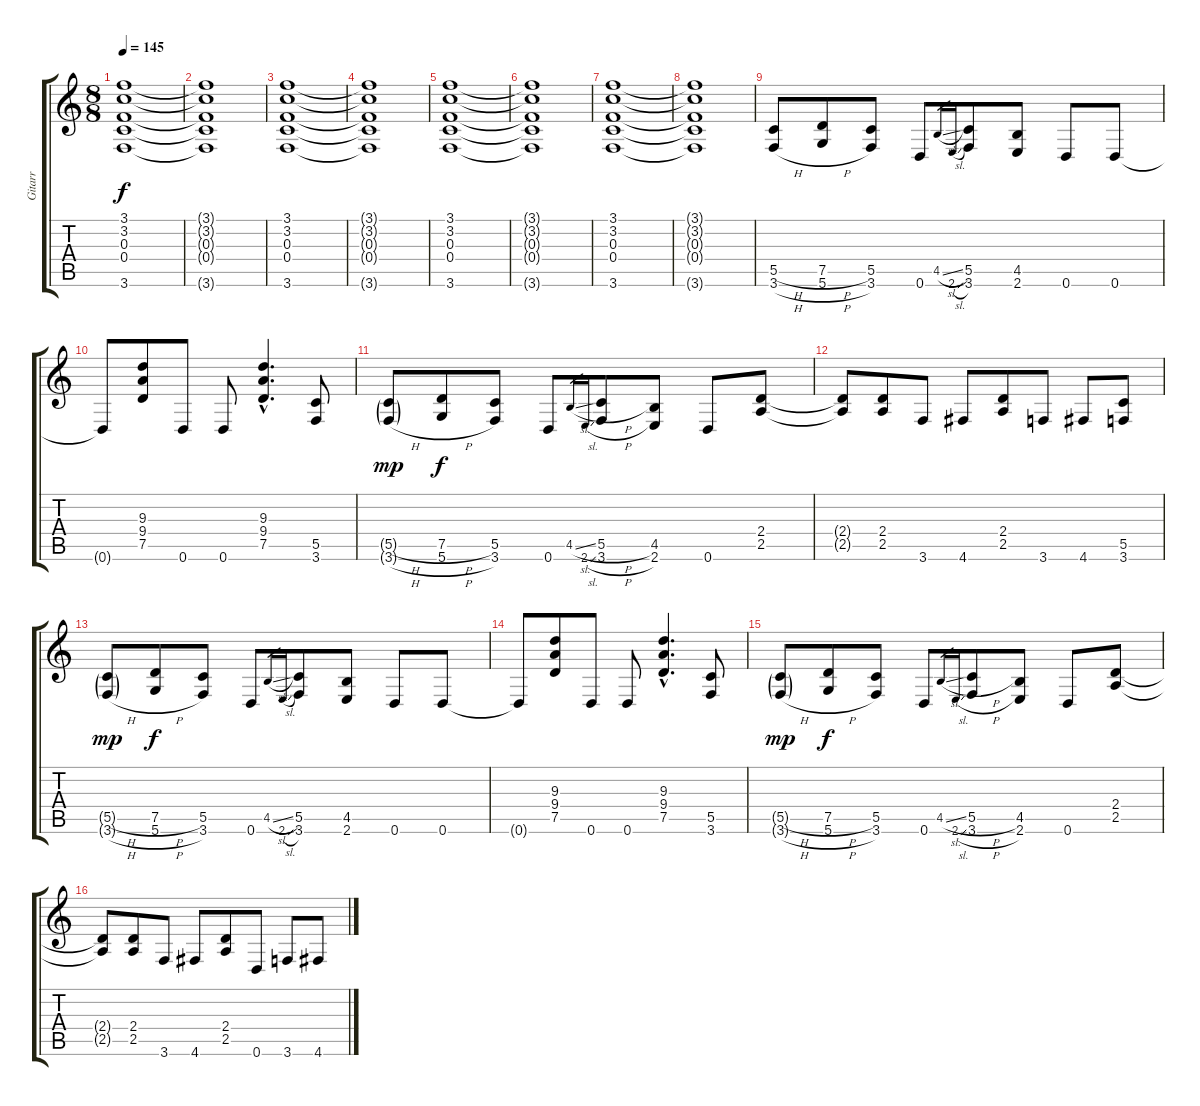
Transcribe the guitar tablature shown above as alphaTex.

\track ("Gitarr" "Gitarr") {instrument electricguitarclean}
\staff {score tabs}
\tuning (D4 A3 F3 C3 G2 D2) {hide}
\ts (8 8)
\tempo 145
\clef g2
\ks c
(3.1 3.2 0.3 0.4 3.6).1{dy f instrument electricguitarclean} |
(3.1{t} 3.2{t} 0.3{t} 0.4{t} 3.6{t}).1 |
(3.1 3.2 0.3 0.4 3.6).1 |
(3.1{t} 3.2{t} 0.3{t} 0.4{t} 3.6{t}).1 |
(3.1 3.2 0.3 0.4 3.6).1 |
(3.1{t} 3.2{t} 0.3{t} 0.4{t} 3.6{t}).1 |
(3.1 3.2 0.3 0.4 3.6).1 |
(3.1{t} 3.2{t} 0.3{t} 0.4{t} 3.6{t}).1 |
(5.5{h} 3.6{h}).8 (7.5{h} 5.6{h}).8 (5.5 3.6).8 0.6.8 4.5{sl}.16{gr} 2.6{sl}.16{gr} (5.5 3.6).8 (4.5 2.6).8 0.6.8 0.6.8 |
0.6{t}.8 (9.3 9.4 7.5).8 0.6.8 0.6.8 (9.3{hac} 9.4{hac} 7.5{hac}).4{d} (5.5 3.6).8 |
(5.5{h g} 3.6{h g}).8{dy mp} (7.5{h} 5.6{h}).8{dy f} (5.5 3.6).8 0.6.8 4.5{sl}.16{gr} 2.6{sl}.16{gr} (5.5{h} 3.6{h}).8 (4.5 2.6).8 0.6.8 (2.4 2.5).8 |
(2.4{t} 2.5{t}).8 (2.4 2.5).8 3.6.8 4.6.8 (2.4 2.5).8 3.6.8 4.6.8 (5.5 3.6).8 |
(5.5{h g} 3.6{h g}).8{dy mp} (7.5{h} 5.6{h}).8{dy f} (5.5 3.6).8 0.6.8 4.5{sl}.16{gr} 2.6{sl}.16{gr} (5.5 3.6).8 (4.5 2.6).8 0.6.8 0.6.8 |
0.6{t}.8 (9.3 9.4 7.5).8 0.6.8 0.6.8 (9.3{hac} 9.4{hac} 7.5{hac}).4{d} (5.5 3.6).8 |
(5.5{h g} 3.6{h g}).8{dy mp} (7.5{h} 5.6{h}).8{dy f} (5.5 3.6).8 0.6.8 4.5{sl}.16{gr} 2.6{sl}.16{gr} (5.5{h} 3.6{h}).8 (4.5 2.6).8 0.6.8 (2.4 2.5).8 |
(2.4{t} 2.5{t}).8 (2.4 2.5).8 3.6.8 4.6.8 (2.4 2.5).8 0.6.8 3.6.8 4.6.8
